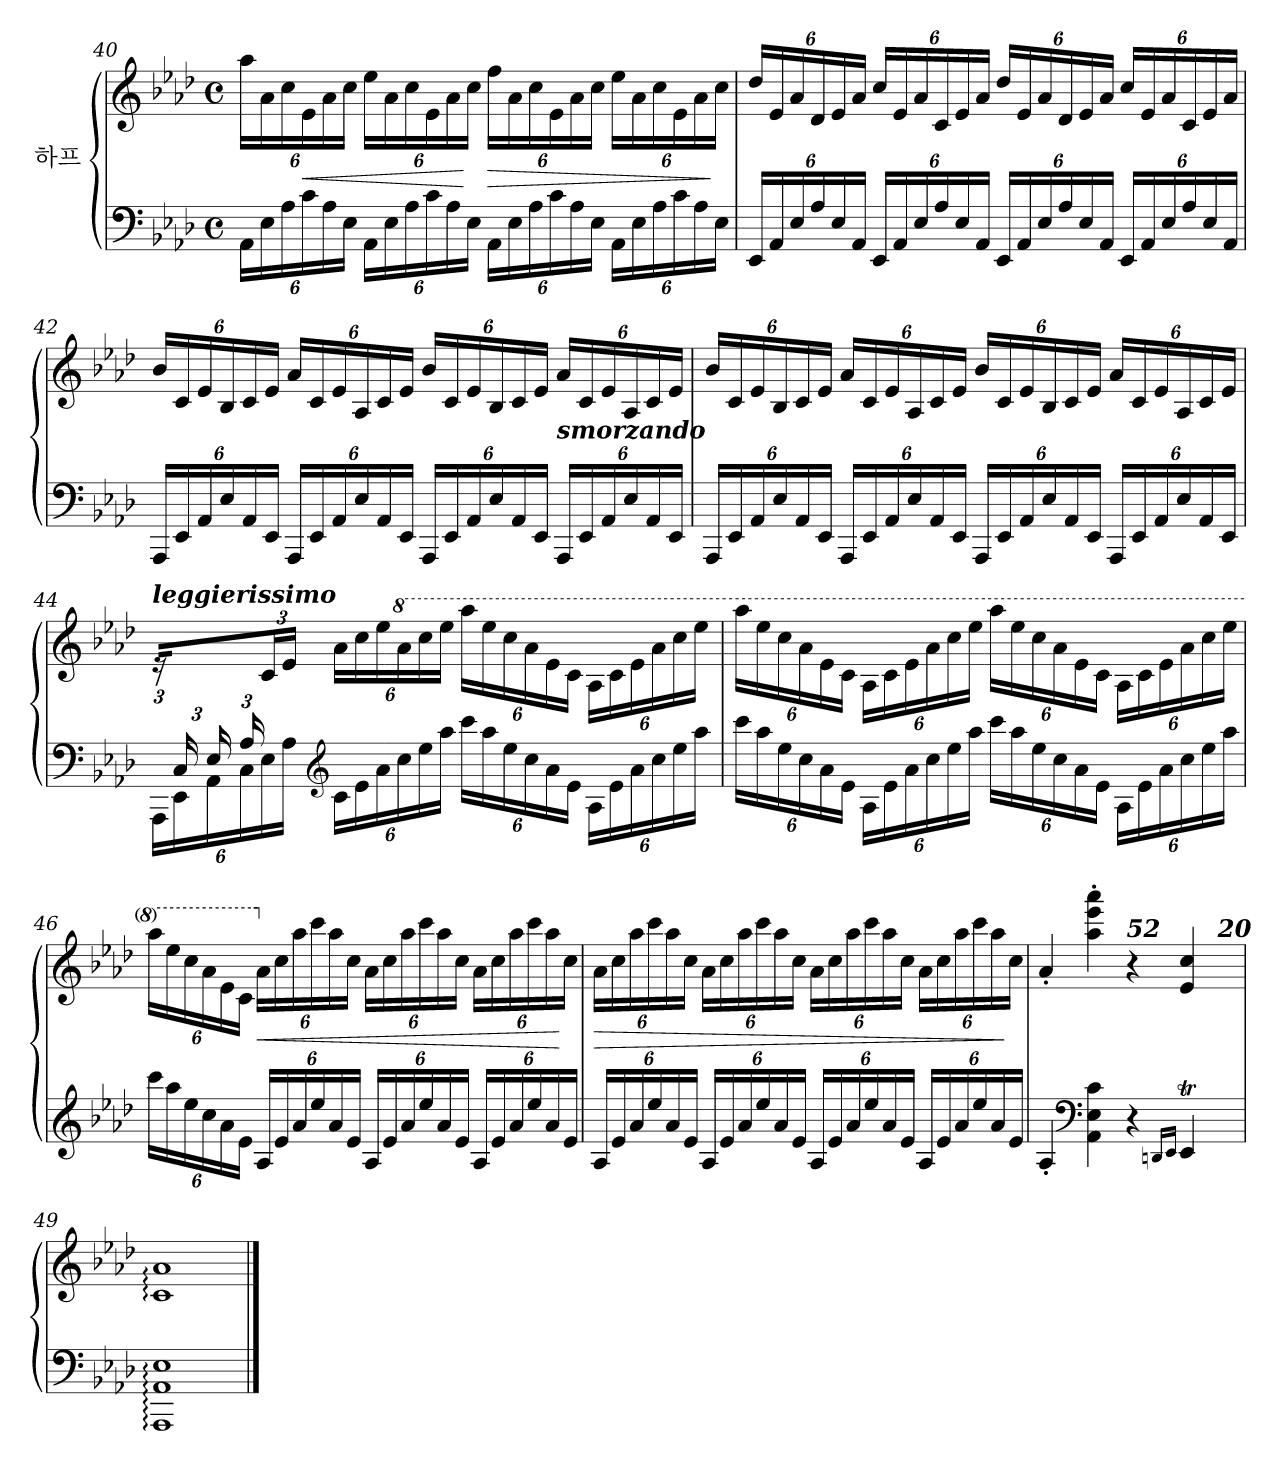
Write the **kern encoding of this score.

**kern	**kern	**dynam
*part1	*part1	*part1
*staff2	*staff1	*staff1/2
*I"하프	*	*
*clefF4	*clefG2	*
*k[b-e-a-d-]	*k[b-e-a-d-]	*
*M4/4	*M4/4	*
*met(c)	*met(c)	*
*Xbrackettup	*Xbrackettup	*
=40	=40	=40
24AA-\LL	24aa-\LL	.
24E-\	24a-\	.
24A-\	24cc\	.
!	!	!LO:HP:b
24c\	24e-\	<
24A-\	24a-\	.
24E-\JJ	24cc\JJ	.
24AA-\LL	24ee-\LL	.
24E-\	24a-\	.
24A-\	24cc\	.
24c\	24e-\	.
24A-\	24a-\	.
24E-\JJ	24cc\JJ	[
!	!	!LO:HP:b
24AA-\LL	24ff\LL	>
24E-\	24a-\	.
24A-\	24cc\	.
24c\	24e-\	.
24A-\	24a-\	.
24E-\JJ	24cc\JJ	.
24AA-\LL	24ee-\LL	.
24E-\	24a-\	.
24A-\	24cc\	.
24c\	24e-\	.
24A-\	24a-\	.
24E-\JJ	24cc\JJ	]
!!LO:LB:g=z
=41	=41	=41
!	!	!LO:DY:b
24EE-/LL	24dd-/LL	other-dynamics
24AA-/	24e-/	.
24E-/	24a-/	.
24A-/	24d-/	.
24E-/	24e-/	.
24AA-/JJ	24a-/JJ	.
24EE-/LL	24cc/LL	.
24AA-/	24e-/	.
24E-/	24a-/	.
24A-/	24c/	.
24E-/	24e-/	.
24AA-/JJ	24a-/JJ	.
24EE-/LL	24dd-/LL	.
24AA-/	24e-/	.
24E-/	24a-/	.
24A-/	24d-/	.
24E-/	24e-/	.
24AA-/JJ	24a-/JJ	.
24EE-/LL	24cc/LL	.
24AA-/	24e-/	.
24E-/	24a-/	.
24A-/	24c/	.
24E-/	24e-/	.
24AA-/JJ	24a-/JJ	.
=42	=42	=42
24AAA-/LL	24b-/LL	.
24EE-/	24c/	.
24AA-/	24e-/	.
24E-/	24B-/	.
24AA-/	24c/	.
24EE-/JJ	24e-/JJ	.
24AAA-/LL	24a-/LL	.
24EE-/	24c/	.
24AA-/	24e-/	.
24E-/	24A-/	.
24AA-/	24c/	.
24EE-/JJ	24e-/JJ	.
24AAA-/LL	24b-/LL	.
24EE-/	24c/	.
24AA-/	24e-/	.
24E-/	24B-/	.
24AA-/	24c/	.
24EE-/JJ	24e-/JJ	.
!	!LO:TX:b:Bi:t=smorzando	!
24AAA-/LL	24a-/LL	.
24EE-/	24c/	.
24AA-/	24e-/	.
24E-/	24A-/	.
24AA-/	24c/	.
24EE-/JJ	24e-/JJ	.
!!LO:LB:g=z
=43	=43	=43
24AAA-/LL	24b-/LL	.
24EE-/	24c/	.
24AA-/	24e-/	.
24E-/	24B-/	.
24AA-/	24c/	.
24EE-/JJ	24e-/JJ	.
24AAA-/LL	24a-/LL	.
24EE-/	24c/	.
24AA-/	24e-/	.
24E-/	24A-/	.
24AA-/	24c/	.
24EE-/JJ	24e-/JJ	.
24AAA-/LL	24b-/LL	.
24EE-/	24c/	.
24AA-/	24e-/	.
24E-/	24B-/	.
24AA-/	24c/	.
24EE-/JJ	24e-/JJ	.
24AAA-/LL	24a-/LL	.
24EE-/	24c/	.
24AA-/	24e-/	.
24E-/	24A-/	.
24AA-/	24c/	.
24EE-/JJ	24e-/JJ	.
!!LO:LB:g=z
=44	=44	=44
*^	*	*
!	!	!LO:TX:a:Bi:t=leggierissimo	!
24ryy	24AAA-\LL	24r	.
24C/LL	24EE-\	8ryy	.
24E-/	24AA-\	.	.
24A-/	24C\	.	.
6%5ryy	24E-\	24c/	.
.	24A-\JJ	24e-/JJ	.
*clefG2	*	*	*
.	24c\LL	24a-\LL	.
.	24e-\	24cc\	.
.	24a-\	24ee-\	.
*	*	*8va	*
.	24cc\	24aa-\	.
.	24ee-\	24ccc\	.
.	24aa-\JJ	24eee-\JJ	.
.	24ccc\LL	24aaa-\LL	.
.	24aa-\	24eee-\	.
.	24ee-\	24ccc\	.
.	24cc\	24aa-\	.
.	24a-\	24ee-\	.
.	24e-\JJ	24cc\JJ	.
.	24A-\LL	24a-\LL	.
.	24e-\	24cc\	.
.	24a-\	24ee-\	.
.	24cc\	24aa-\	.
.	24ee-\	24ccc\	.
.	24aa-\JJ	24eee-\JJ	.
*v	*v	*	*
!!LO:PB:g=z
=45	=45	=45
24ccc\LL	24aaa-\LL	.
24aa-\	24eee-\	.
24ee-\	24ccc\	.
24cc\	24aa-\	.
24a-\	24ee-\	.
24e-\JJ	24cc\JJ	.
24A-\LL	24a-\LL	.
24e-\	24cc\	.
24a-\	24ee-\	.
24cc\	24aa-\	.
24ee-\	24ccc\	.
24aa-\JJ	24eee-\JJ	.
24ccc\LL	24aaa-\LL	.
24aa-\	24eee-\	.
24ee-\	24ccc\	.
24cc\	24aa-\	.
24a-\	24ee-\	.
24e-\JJ	24cc\JJ	.
24A-\LL	24a-\LL	.
24e-\	24cc\	.
24a-\	24ee-\	.
24cc\	24aa-\	.
24ee-\	24ccc\	.
24aa-\JJ	24eee-\JJ	.
=46	=46	=46
24ccc\LL	24aaa-\LL	.
24aa-\	24eee-\	.
24ee-\	24ccc\	.
24cc\	24aa-\	.
24a-\	24ee-\	.
24e-\JJ	24cc\JJ	.
*	*X8va	*
!	!	!LO:HP:b
24A-/LL	24a-\LL	<
24e-/	24cc\	.
24a-/	24aa-\	.
24ee-/	24ccc\	.
24a-/	24aa-\	.
24e-/JJ	24cc\JJ	.
24A-/LL	24a-\LL	.
24e-/	24cc\	.
24a-/	24aa-\	.
24ee-/	24ccc\	.
24a-/	24aa-\	.
24e-/JJ	24cc\JJ	.
24A-/LL	24a-\LL	.
24e-/	24cc\	.
24a-/	24aa-\	.
24ee-/	24ccc\	.
24a-/	24aa-\	.
24e-/JJ	24cc\JJ	[
!!LO:LB:g=z
=47	=47	=47
!	!	!LO:HP:b
24A-/LL	24a-\LL	>
24e-/	24cc\	.
24a-/	24aa-\	.
24ee-/	24ccc\	.
24a-/	24aa-\	.
24e-/JJ	24cc\JJ	.
24A-/LL	24a-\LL	.
24e-/	24cc\	.
24a-/	24aa-\	.
24ee-/	24ccc\	.
24a-/	24aa-\	.
24e-/JJ	24cc\JJ	.
24A-/LL	24a-\LL	.
24e-/	24cc\	.
24a-/	24aa-\	.
24ee-/	24ccc\	.
24a-/	24aa-\	.
24e-/JJ	24cc\JJ	.
24A-/LL	24a-\LL	.
24e-/	24cc\	.
24a-/	24aa-\	.
24ee-/	24ccc\	.
24a-/	24aa-\	.
24e-/JJ	24cc\JJ	]
=48	=48	=48
*	*^	*
4A-'/	4a-'/	3%2ryy	.
*clefF4	*	*	*
4AA-\ 4E-\ 4c\	4aa-\' 4eee-\' 4aaa-\'	.	.
!	!LO:TX:a:Bi:t=52	!	!
4r	4r	.	.
.	.	6...ryy	.
16qDDn/LL	.	.	.
16qEE-/JJ	.	.	.
4EE-T/	4e-/ 4cc/	.	.
!	!	!LO:TX:a:Bi:t=20	!
.	.	48ryy	.
*	*v	*v	*
=49	=49	=49
1AAA-: 1AA-: 1E-:	1c: 1a-:	.
==	==	==
*-	*-	*-
